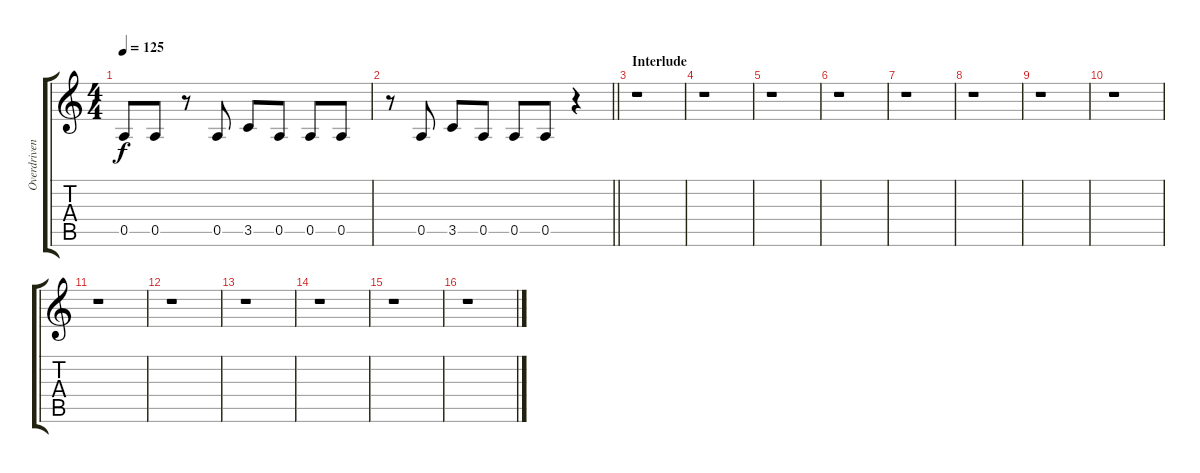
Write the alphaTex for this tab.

\track ("Overdriven Guitar" "Overdriven") {instrument overdrivenguitar}
\staff {score tabs}
\tuning (E4 B3 G3 D3 A2 D2) {hide}
\ts (4 4)
\tempo 125
\clef g2
\ks c
0.5.8{dy f} 0.5.8 r.8 0.5.8 3.5.8 0.5.8 0.5.8 0.5.8 |
\barLineRight lightlight
r.8 0.5.8 3.5.8 0.5.8 0.5.8 0.5.8 r.4 |
\section ("" "Interlude")
r.1 |
r.1 |
r.1 |
r.1 |
r.1 |
r.1 |
r.1 |
r.1 |
r.1 |
r.1 |
r.1 |
r.1 |
r.1 |
r.1
